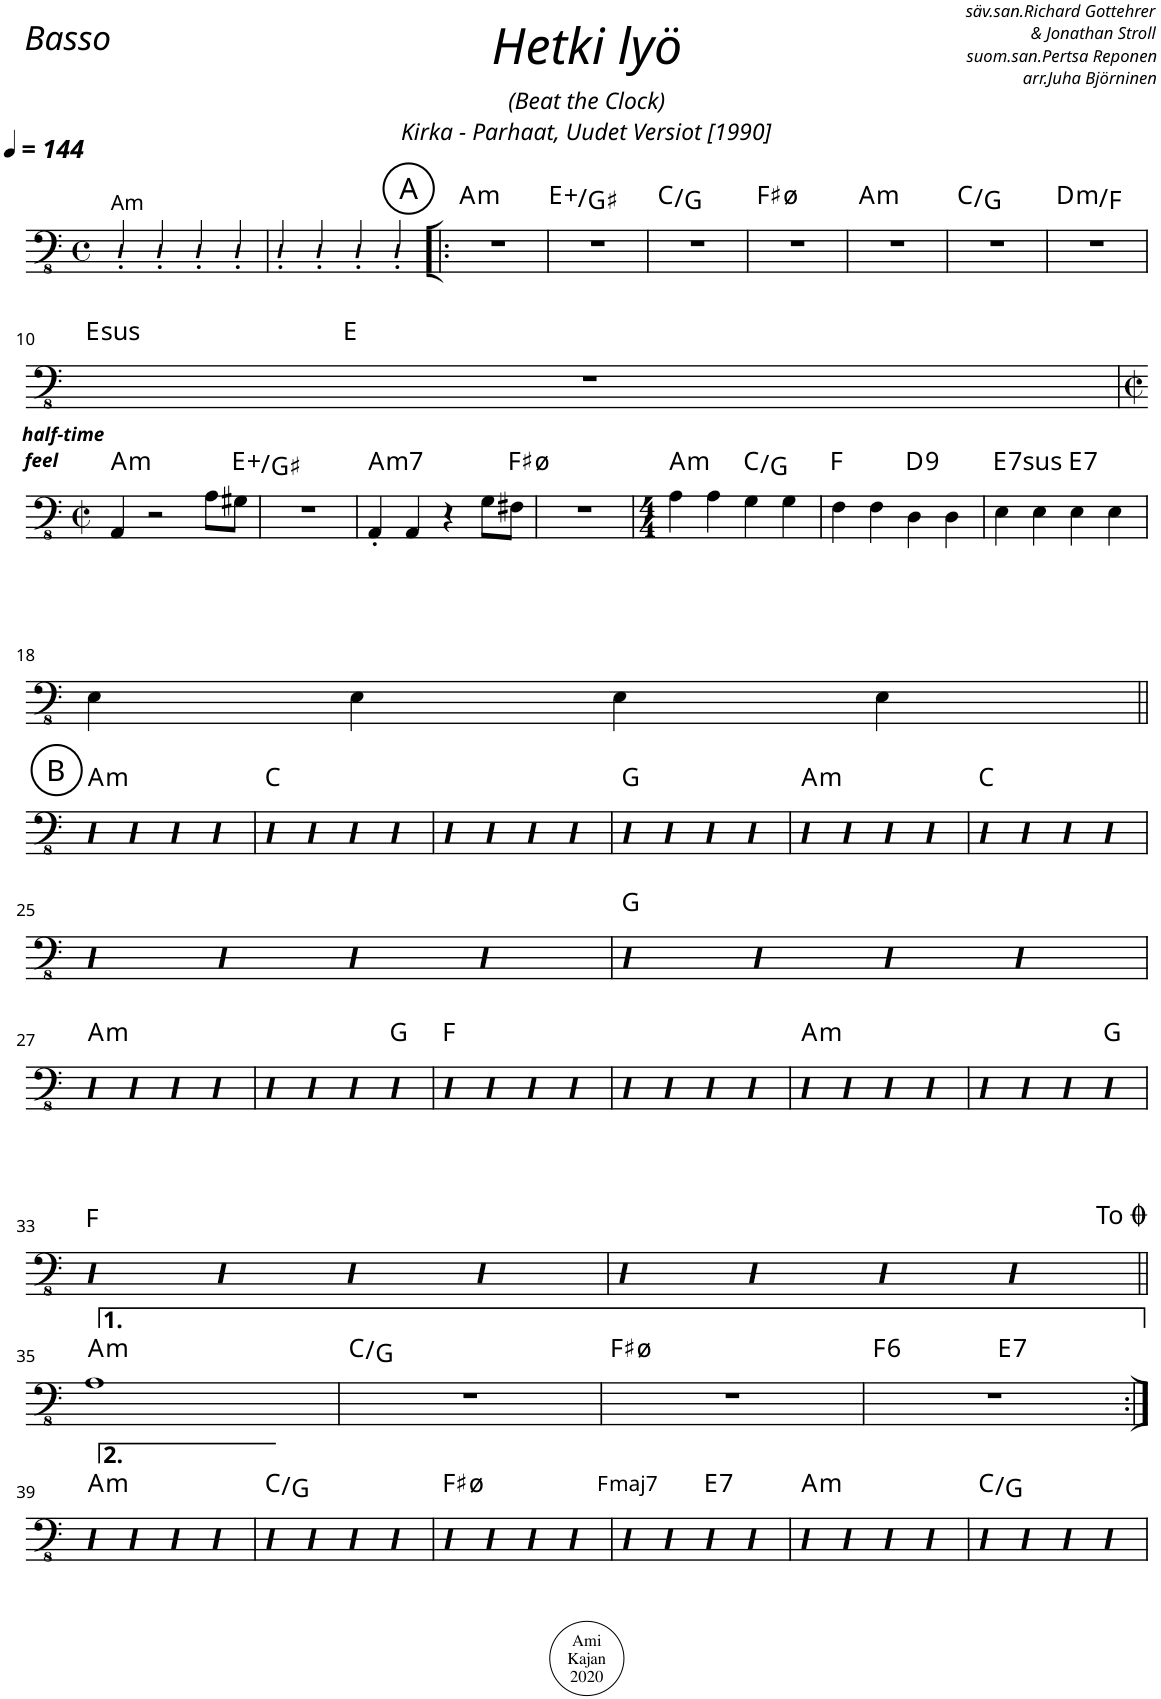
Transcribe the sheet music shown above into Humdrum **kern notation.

**kern	**harte
*part1	*part1
*staff1	*
*I"Acoustic Bass	*
*I'Bass	*
*clefFv4	*
*k[]	*
*M4/4	*
*met(c)	*
*MM144	*
=1	=1
!LO:TX:a:t=Am	!
4DD'!/	.
4DD'!/	.
4DD'!/	.
4DD'!/	.
=2	=2
4DD'!/	.
4DD'!/	.
4DD'!/	.
4DD'!/	.
!!LO:REH:place=s1:a:cj:enc=circle:fs=14:t=A
=3!|:	=3!|:
!	!LO:H:kt=m
1r	A:min
=4	=4
1r	E:aug/3
=5	=5
1r	C:maj/5
=6	=6
1r	F#:hdim7
=7	=7
!	!LO:H:kt=m
1r	A:min
=8	=8
1r	C:maj/5
=9	=9
!	!LO:H:kt=m
1r	D:min/b3
!!LO:LB:g=z
=10	=10
!	!LO:H:kt=sus
*^	*
1r	4ryy	E:sus4
.	2.ryy	E:maj
*v	*v	*
!!LO:LB:g=z
=11	=11
*M2/2	*
*met(c|)	*
*^	*
!LO:TX:a:Bi:t=half-time	!	!
!LO:TX:a:t=feel	!	!
!	!	!LO:H:kt=m
*v	*v	*
4AAA/	A:min
2r	.
8AA\L	.
8GG#X\J	E:aug/3
=12	=12
1r	.
=13	=13
!	!LO:H:kt=m7
4AAA'/	A:min7
4AAA/	.
4r	.
8GG\L	.
8FF#X\J	F#:hdim7
=14	=14
1r	.
=15	=15
*M4/4	*
!	!LO:H:kt=m
4AA\	A:min
4AA\	.
4GG\	C:maj/5
4GG\	.
=16	=16
4FF\	F:maj
4FF\	.
!	!LO:H:kt=9
4DD\	D:9
4DD\	.
=17	=17
!	!LO:H:kt=7sus
4EE\	E:sus4(7)
4EE\	.
!	!LO:H:kt=7
4EE\	E:7
4EE\	.
!!LO:LB:g=z
=18	=18
4EE\	.
4EE\	.
4EE\	.
4EE\	.
!!LO:LB:g=z
!!LO:REH:place=s1:a:cj:enc=circle:fs=14:t=B
=19||	=19||
!	!LO:H:kt=m
4GG	A:min
4GG	.
4GG	.
4GG	.
=20	=20
4GG	C:maj
4GG	.
4GG	.
4GG	.
=21	=21
4GG	.
4GG	.
4GG	.
4GG	.
=22	=22
4GG	G:maj
4GG	.
4GG	.
4GG	.
=23	=23
!	!LO:H:kt=m
4GG	A:min
4GG	.
4GG	.
4GG	.
=24	=24
4GG	C:maj
4GG	.
4GG	.
4GG	.
!!LO:LB:g=z
=25	=25
4GG	.
4GG	.
4GG	.
4GG	.
=26	=26
4GG	G:maj
4GG	.
4GG	.
4GG	.
!!LO:LB:g=z
=27	=27
!	!LO:H:kt=m
4GG	A:min
4GG	.
4GG	.
4GG	.
=28	=28
4GG	.
4GG	.
4GG	.
4GG	G:maj
=29	=29
4GG	F:maj
4GG	.
4GG	.
4GG	.
=30	=30
4GG	.
4GG	.
4GG	.
4GG	.
=31	=31
!	!LO:H:kt=m
4GG	A:min
4GG	.
4GG	.
4GG	.
=32	=32
4GG	.
4GG	.
4GG	.
4GG	G:maj
!!LO:LB:g=z
=33	=33
4GG	F:maj
4GG	.
4GG	.
4GG	.
=34	=34
4GG	.
4GG	.
4GG	.
4GG	.
!LO:TX:a:t=To <font size="40"/><font face="ScoreText"/>	!
!!LO:LB:g=z
=35||	=35||
!	!LO:H:kt=m
1AA	A:min
=36	=36
1r	C:maj/5
=37	=37
1r	F#:hdim7
=38	=38
!	!LO:H:kt=6
*^	*
1r	2ryy	F:maj6
!	!	!LO:H:kt=7
.	2ryy	E:7
!!LO:LB:g=z	!!
=39:|!	=39:|!	=39:|!
!	!	!LO:H:kt=m
*v	*v	*
4GG	A:min
4GG	.
4GG	.
4GG	.
=40	=40
4GG	C:maj/5
4GG	.
4GG	.
4GG	.
=41	=41
4GG	F#:hdim7
4GG	.
4GG	.
4GG	.
=42	=42
!	!LO:H:kt=maj7
4GG	F:maj7
4GG	.
!	!LO:H:kt=7
4GG	E:7
4GG	.
=43	=43
!	!LO:H:kt=m
4GG	A:min
4GG	.
4GG	.
4GG	.
=44	=44
4GG	C:maj/5
4GG	.
4GG	.
4GG	.
=	=
*-	*-
